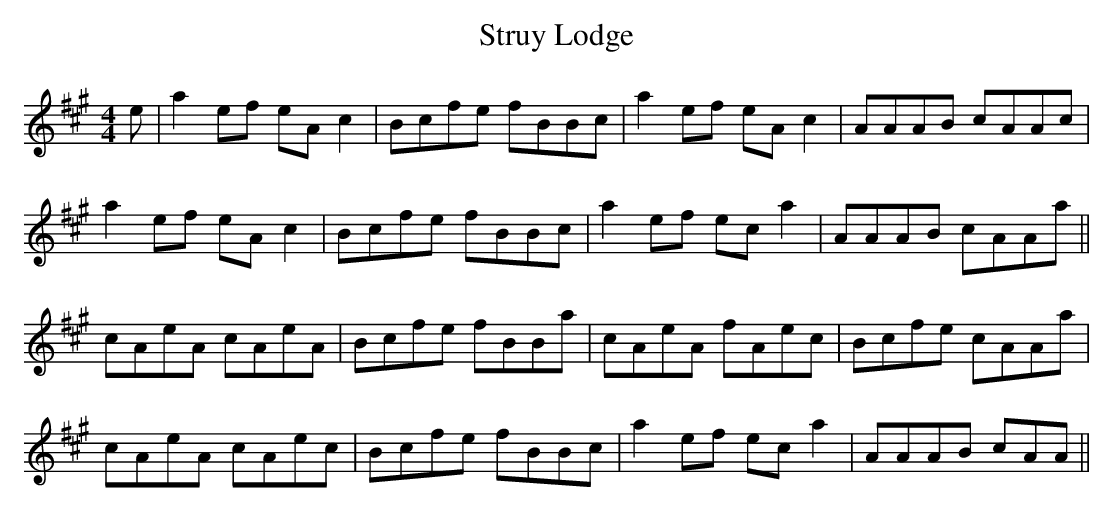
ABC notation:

X:1
T: Struy Lodge
M: 4/4
L: 1/8
K: Amaj
e|a2ef eAc2|Bcfe fBBc|a2ef eAc2|AAAB cAAc|
a2ef eAc2|Bcfe fBBc|a2ef eca2|AAAB cAAa||
cAeA cAeA|Bcfe fBBa|cAeA fAec|Bcfe cAAa|
cAeA cAec|Bcfe fBBc|a2ef eca2|AAAB cAA||
